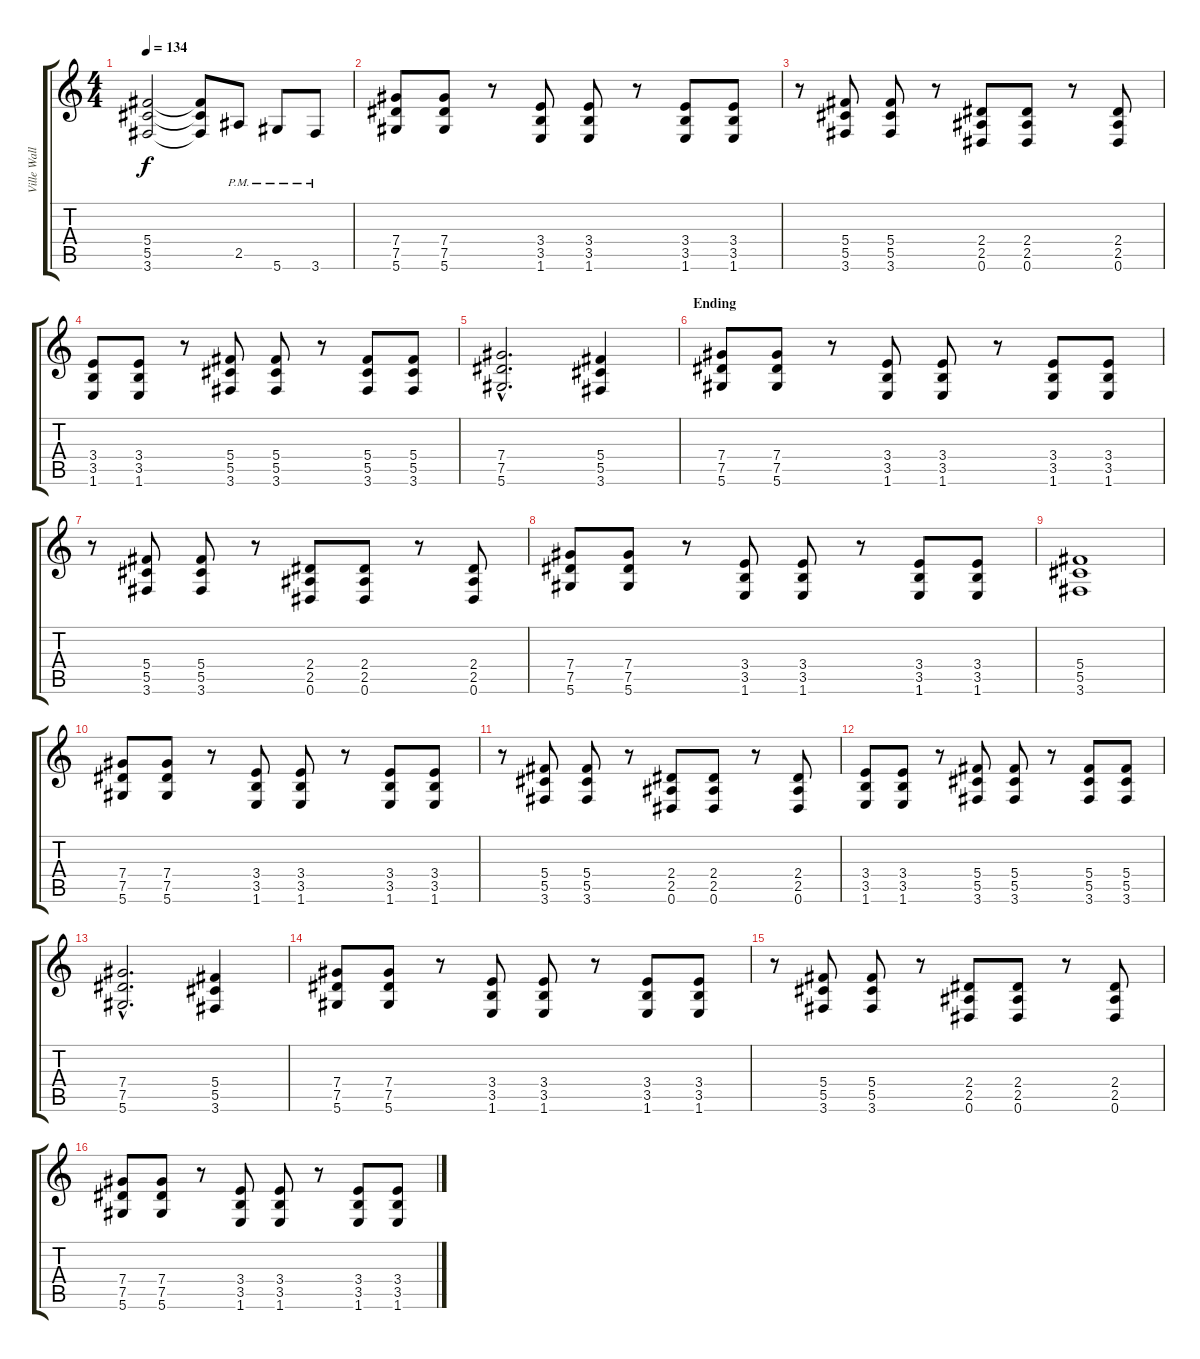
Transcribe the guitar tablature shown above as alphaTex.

\track ("Ville Wallenius - Guitar II" "Ville Wall") {instrument distortionguitar}
\staff {score tabs}
\tuning (Eb4 Bb3 Gb3 Db3 Ab2 Eb2) {hide}
\ts (4 4)
\tempo 134
\clef g2
\ks c
(5.4 5.5 3.6).2{dy f} (5.4{t} 5.5{t} 3.6{t}).8 2.5{pm}.8 5.6{pm}.8 3.6{pm}.8 |
(7.4 7.5 5.6).8 (7.4 7.5 5.6).8 r.8 (3.4 3.5 1.6).8 (3.4 3.5 1.6).8 r.8 (3.4 3.5 1.6).8 (3.4 3.5 1.6).8 |
r.8 (5.4 5.5 3.6).8 (5.4 5.5 3.6).8 r.8 (2.4 2.5 0.6).8 (2.4 2.5 0.6).8 r.8 (2.4 2.5 0.6).8 |
(3.4 3.5 1.6).8 (3.4 3.5 1.6).8 r.8 (5.4 5.5 3.6).8 (5.4 5.5 3.6).8 r.8 (5.4 5.5 3.6).8 (5.4 5.5 3.6).8 |
(7.4{hac} 7.5{hac} 5.6{hac}).2{d} (5.4 5.5 3.6).4 |
\section ("" "Ending")
(7.4 7.5 5.6).8{volume 12} (7.4 7.5 5.6).8 r.8 (3.4 3.5 1.6).8 (3.4 3.5 1.6).8 r.8 (3.4 3.5 1.6).8 (3.4 3.5 1.6).8 |
r.8 (5.4 5.5 3.6).8 (5.4 5.5 3.6).8 r.8 (2.4 2.5 0.6).8 (2.4 2.5 0.6).8 r.8 (2.4 2.5 0.6).8 |
(7.4 7.5 5.6).8 (7.4 7.5 5.6).8 r.8 (3.4 3.5 1.6).8 (3.4 3.5 1.6).8 r.8 (3.4 3.5 1.6).8 (3.4 3.5 1.6).8 |
(5.4 5.5 3.6).1 |
(7.4 7.5 5.6).8 (7.4 7.5 5.6).8 r.8 (3.4 3.5 1.6).8 (3.4 3.5 1.6).8 r.8 (3.4 3.5 1.6).8 (3.4 3.5 1.6).8 |
r.8 (5.4 5.5 3.6).8 (5.4 5.5 3.6).8 r.8 (2.4 2.5 0.6).8 (2.4 2.5 0.6).8 r.8 (2.4 2.5 0.6).8 |
(3.4 3.5 1.6).8 (3.4 3.5 1.6).8 r.8 (5.4 5.5 3.6).8 (5.4 5.5 3.6).8 r.8 (5.4 5.5 3.6).8 (5.4 5.5 3.6).8 |
(7.4{hac} 7.5{hac} 5.6{hac}).2{d} (5.4 5.5 3.6).4 |
(7.4 7.5 5.6).8 (7.4 7.5 5.6).8 r.8 (3.4 3.5 1.6).8 (3.4 3.5 1.6).8 r.8 (3.4 3.5 1.6).8 (3.4 3.5 1.6).8 |
r.8 (5.4 5.5 3.6).8 (5.4 5.5 3.6).8 r.8 (2.4 2.5 0.6).8 (2.4 2.5 0.6).8 r.8 (2.4 2.5 0.6).8 |
(7.4 7.5 5.6).8 (7.4 7.5 5.6).8 r.8 (3.4 3.5 1.6).8 (3.4 3.5 1.6).8 r.8 (3.4 3.5 1.6).8 (3.4 3.5 1.6).8
